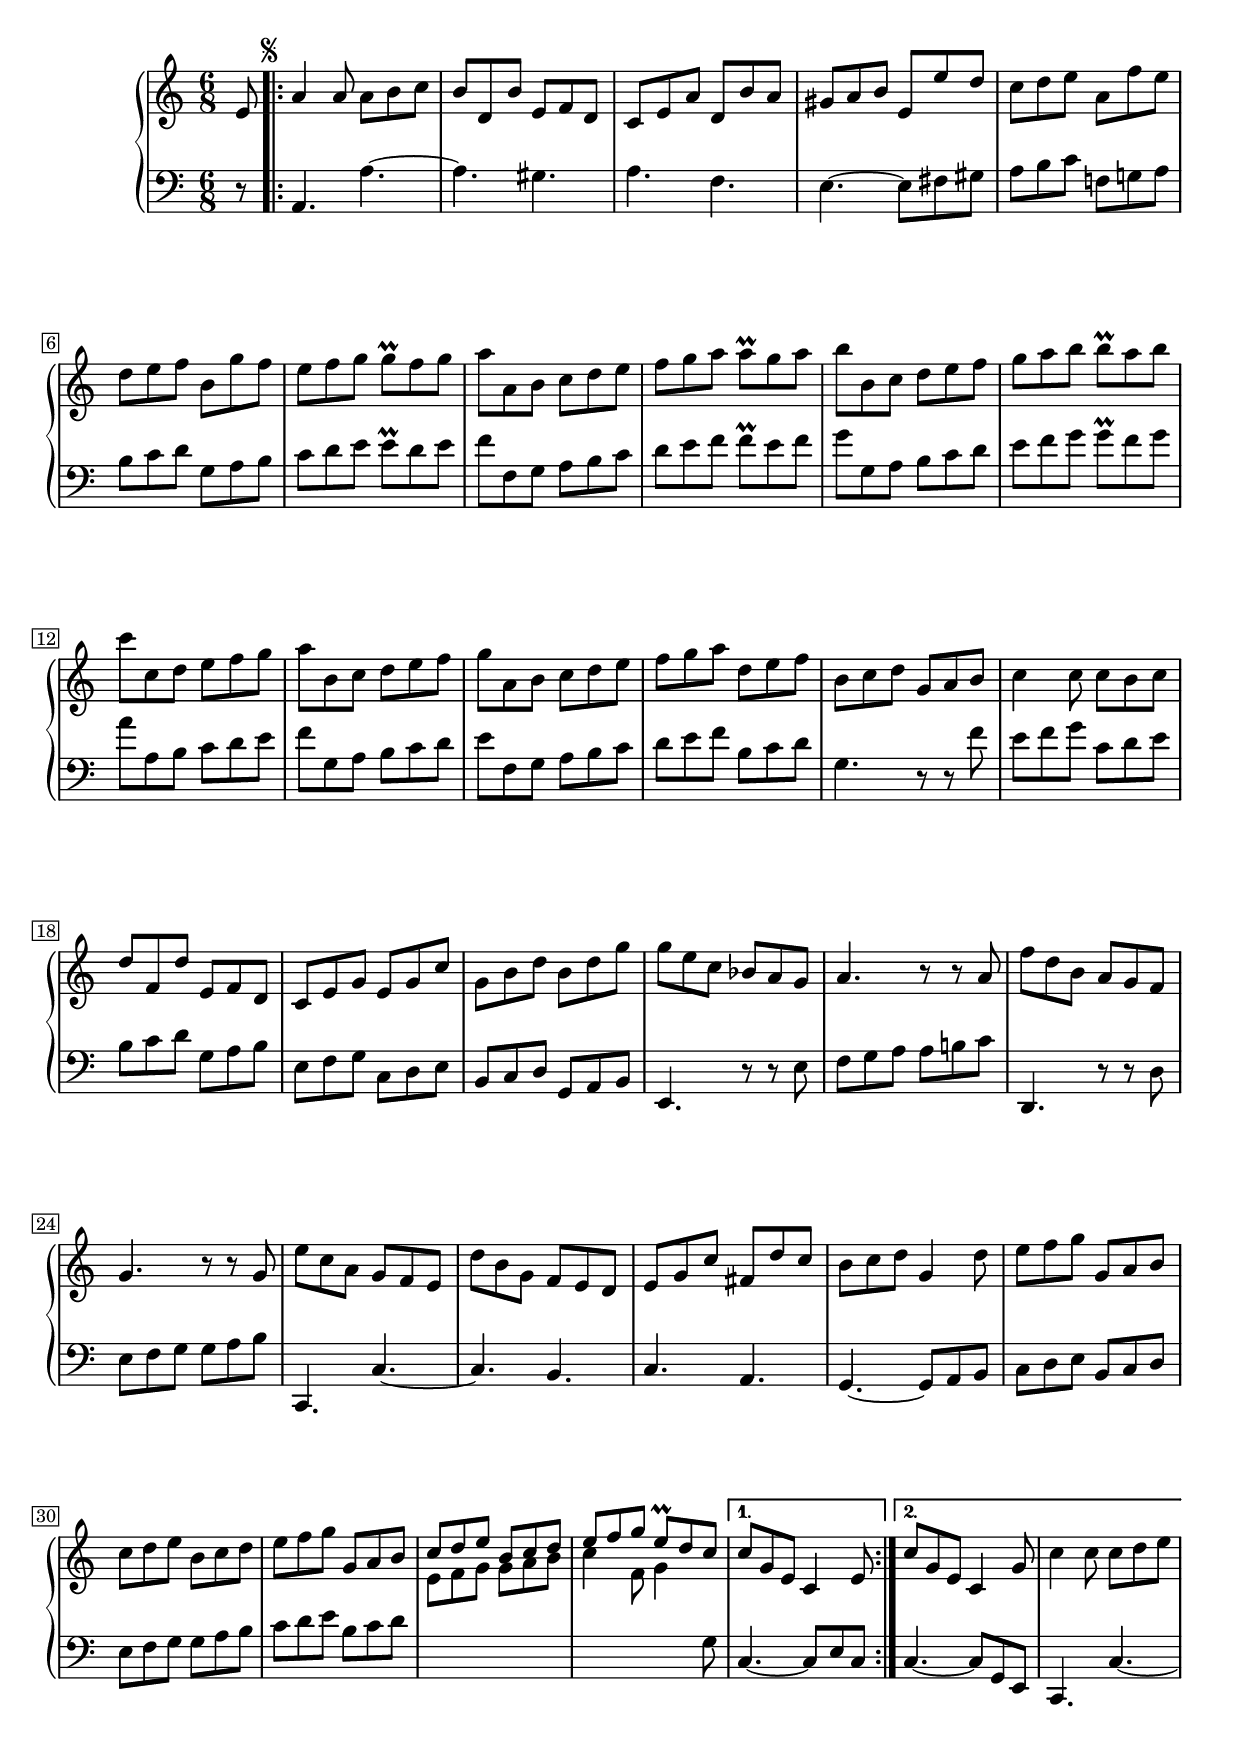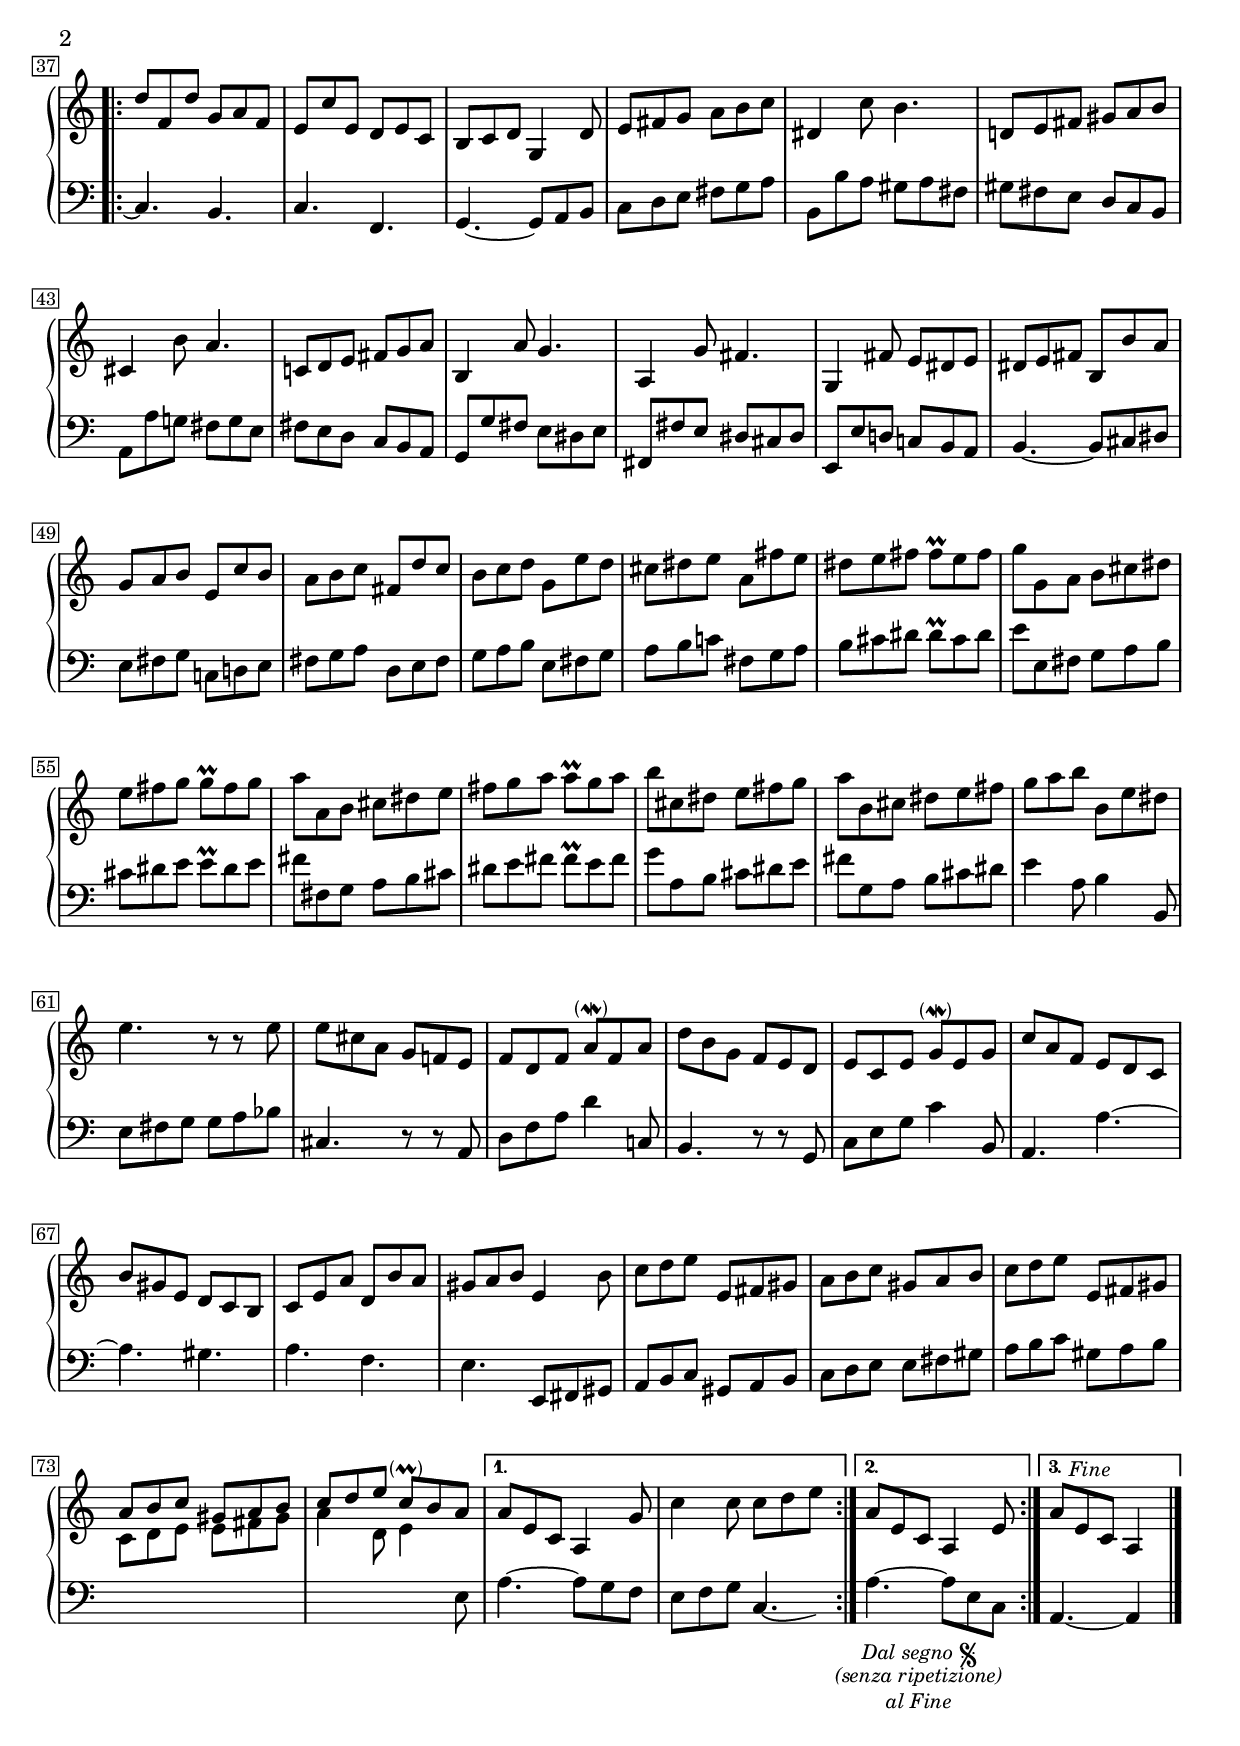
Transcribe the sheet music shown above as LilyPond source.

Global = {
  \key a \minor
  \time 6/8
  \include "../../global.ly"
}

Soprano = \context Voice = "one" \relative c' {
  \voiceOne
  \stemNeutral\tieNeutral
  \override MultiMeasureRest.staff-position = #0
  \override Rest.staff-position = #0
  \override Script.direction = #UP
  \label #'SuiteIIGigue
  \partial 8 e8
  %1
  \repeat volta 2 {
  | \mark \markup { \tiny \musicglyph #"scripts.segno"}
    a4 a8 a b c
  | b d, b' e, f d
  | c e a d, b' a
  | gis a b e, e' d
  %5
  | c d e a, f' e
  | d e f b, g' f
  | e f g g\prall f g
  | a a, b c d e
  | f g a a\prall g a
  %10
  | b b, c d e f
  | g a b b\prall a b
  | c c, d e f g
  | a b, c d e f
  | g a, b c d e
  %15
  | f g a d, e f
  | b, c d g, a b
  | c4 c8 c b c
  | d f, d' e, f d
  | c e g e g c
  %20
  | g b d b d g
  | g e c bes a g
  | a4. r8 r a
  | f' d b a g f
  | g4. r8 r g
  %25
  | e' c a g f e
  | d' b g f e d
  | e g c fis, d' c
  | b c d g,4 d'8
  | e f g g, a b
  %30
  | c d e b c d
  | e f g g, a b
  | \stemUp c d e b c d
  | e f g e\prall d c
    \alternative {
      { c g e c4 e8 }
      {
  %35
  |     \stemNeutral c' g e c4 g'8
  |     c4 c8 c d e
      }
    }
  }
  \pageBreak
  \repeat volta 3 {
  | d f, d' g, a f
  | e c' e, d e c
  | b c d g,4 d'8
  %40
  | e fis g a b c
  | dis,4 c'8 b4.
  | d,!8 e fis gis a b
  | cis,4 b'8 a4.
  | c,!8 d e fis g a
  %45
  | b,4 a'8 g4.
  | a,4 g'8 fis4.
  | g,4 fis'8 e dis e
  | dis e fis b, b' a
  | g a b e, c' b
  %50
  | a b c fis, d' c
  | b c d g, e' d
  | cis dis e a, fis' e
  | dis e fis fis\prall e fis
  | g g, a b cis dis
  %55
  | e fis g g\prall fis g
  | a a, b cis dis e
  | fis g a a\prall g a
  | b cis, dis e fis g
  | a b, cis dis e fis
  %60
  | g a b b, e dis
  | e4. r8 r e
  | e cis a g f! e
  | f d f a\parenthesize\mordent f a
  | d b g f e d
  %65
  | e c e g\parenthesize\mordent e g
  | c a f e d c
  | b' gis e d c b
  | c e a d, b' a
  | gis a b e,4 b'8
  %70
  | c d e e, fis gis
  | a b c gis a b
  | c d e e, fis gis
  | \stemUp a b c gis a b
  | c d e c\parenthesize\prall b a
    \alternative {
      {
        \stemNeutral a e c a4 g'8
  |     c4 c8 c d e
      }
      { a, e c a4 e'8 }
      {
        a
        \once\override Staff.TextScript.extra-offset = #'(-0.6 . 0.5)
        e^\markup { "Fine" }
        c a4
      }
    }
  }
  \fine
}

Alto = \context Voice = "two" \relative c' {
  \voiceTwo
  \stemDown\tieDown
  \override Rest.staff-position = #0
  %1
}

Tenor = \context Voice = "three" \relative c {
  \voiceThree
  \stemUp\tieUp
  \override Rest.staff-position = #0
  %1
}

Bass = \context Voice = "four" \relative c {
  \voiceFour
  \stemNeutral\tieNeutral
  \override MultiMeasureRest.staff-position = #0
  \override Rest.staff-position = #0
  \override Script.direction = #UP
  \partial 8 r8
  %1
  \repeat volta 2 {
  | a4. a'~
  | a gis
  | a f
  | e~ e8 fis gis
  %5
  | a b c f,! g! a
  | b c d g, a b
  | c d e e\prall d e
  | f f, g a b c
  | d e f f\prall e f
  %10
  | g g, a b c d
  | e f g g\prall f g
  | a a, b c d e
  | f g, a b c d
  | e f, g a b c
  %15
  | d e f b, c d
  | g,4. r8 r f'
  | e f g c, d e
  | b c d g, a b
  | e, f g c, d e
  %20
  | b c d g, a b
  | e,4. r8 r e'
  | f g a a b! c
  | d,,4. r8 r d'
  | e f g g a b
  %25
  | c,,4. c'~
  | c b
  | c a
  | g~ g8 a b
  | c d e b c d
  %30
  | e f g g a b
  | c d e b c d
  | \change Staff = "upper" \stemDown e f g g a b
  | c4 f,8 g4 \change Staff = "lower" \stemNeutral g,8
    \alternative {
      { c,4.~ c8 e c }
      {
  %35
  |     c4.~ c8 g e
  |     c4. c'~
      }
    }
  }
  \repeat volta 3 {
  | c4. b
  | c f,
  | g4.~ g8 a b
  %40
  | c d e fis g a
  | b, b' a gis a fis
  | gis fis e d c b
  | a a' g! fis g e
  | fis e d c b a
  %45
  | g g' fis e dis e
  | fis, fis' e dis cis dis
  | e, e' d! c! b a
  | b4.~ b8 cis dis
  | e fis g c,! d! e
  %50
  | fis g a d, e fis
  | g a b e, fis g
  | a b c! fis, g a
  | b cis dis dis\prall cis dis
  | e e, fis g a b
  %55
  | cis dis e e\prall dis e
  | fis fis, g a b cis
  | dis e fis fis\prall e fis
  | g a, b cis dis e
  | fis g, a b cis dis
  %60
  | e4 a,8 b4 b,8
  | e fis g g a bes
  | cis,4. r8 r a
  | d f a d4 c,!8
  | b4. r8 r g
  %65
  | c e g c4 b,8
  | a4. a'~
  | a gis
  | a f
  | e e,8 fis gis
  %70
  | a b c gis a b
  | c d e e fis gis
  | a b c gis a b
  | \change Staff = "upper" \stemDown c d e e fis gis
  | a4 d,8 e4 \change Staff = "lower" \stemNeutral e,8
    \alternative {
      {
        a4. ~ a8 g f
  |     e f g
        \shape #'((0 . 0) (0 . 0) (0 . -0.3) (2.5 . 0)) LaissezVibrerTie
        c,4.\laissezVibrer
      }
      {
        \once\override Staff.TextScript.extra-offset = #'(-3 . 0)
        a'4.~_\markup {
          \center-column {
            \general-align #Y #2
            \line { "Dal segno" { \tiny \raise #0.4 \musicglyph #"scripts.segno" } }
            \general-align #Y #-2
            \line { "(senza ripetizione)" }
            \general-align #Y #-3.5
            \line { "al Fine" }
          }
        }
        a8 e c }
      { a4.~ a4 }
    }
  }
  \fine
}

\score {
  \new PianoStaff
  <<
    \accidentalStyle Score.piano
    \context Staff = "upper" <<
      \set Staff.midiInstrument = #"acoustic grand"
      \Global
      \clef treble
      \Soprano
      \Alto
    >>
    \context Staff = "lower" <<
      \set Staff.midiInstrument = #"acoustic grand"
      \Global
      \clef bass
      \Tenor
      \Bass
    >>
  >>
  \header {
    composer = ##f % "Johann Sebastian Bach"
    opus = ##f % "BWV 807"
    title = \markup { "Gigue" }
    subtitle = ##f
  }
  \layout {
    \context {
      \PianoStaff
      \override Parentheses.font-size = #-2
      \override TextScript.font-shape = #'italic
      \override TextScript.font-size = #-1
    }
  }
  \midi {
    \tempo 4 = 100
  }
}
